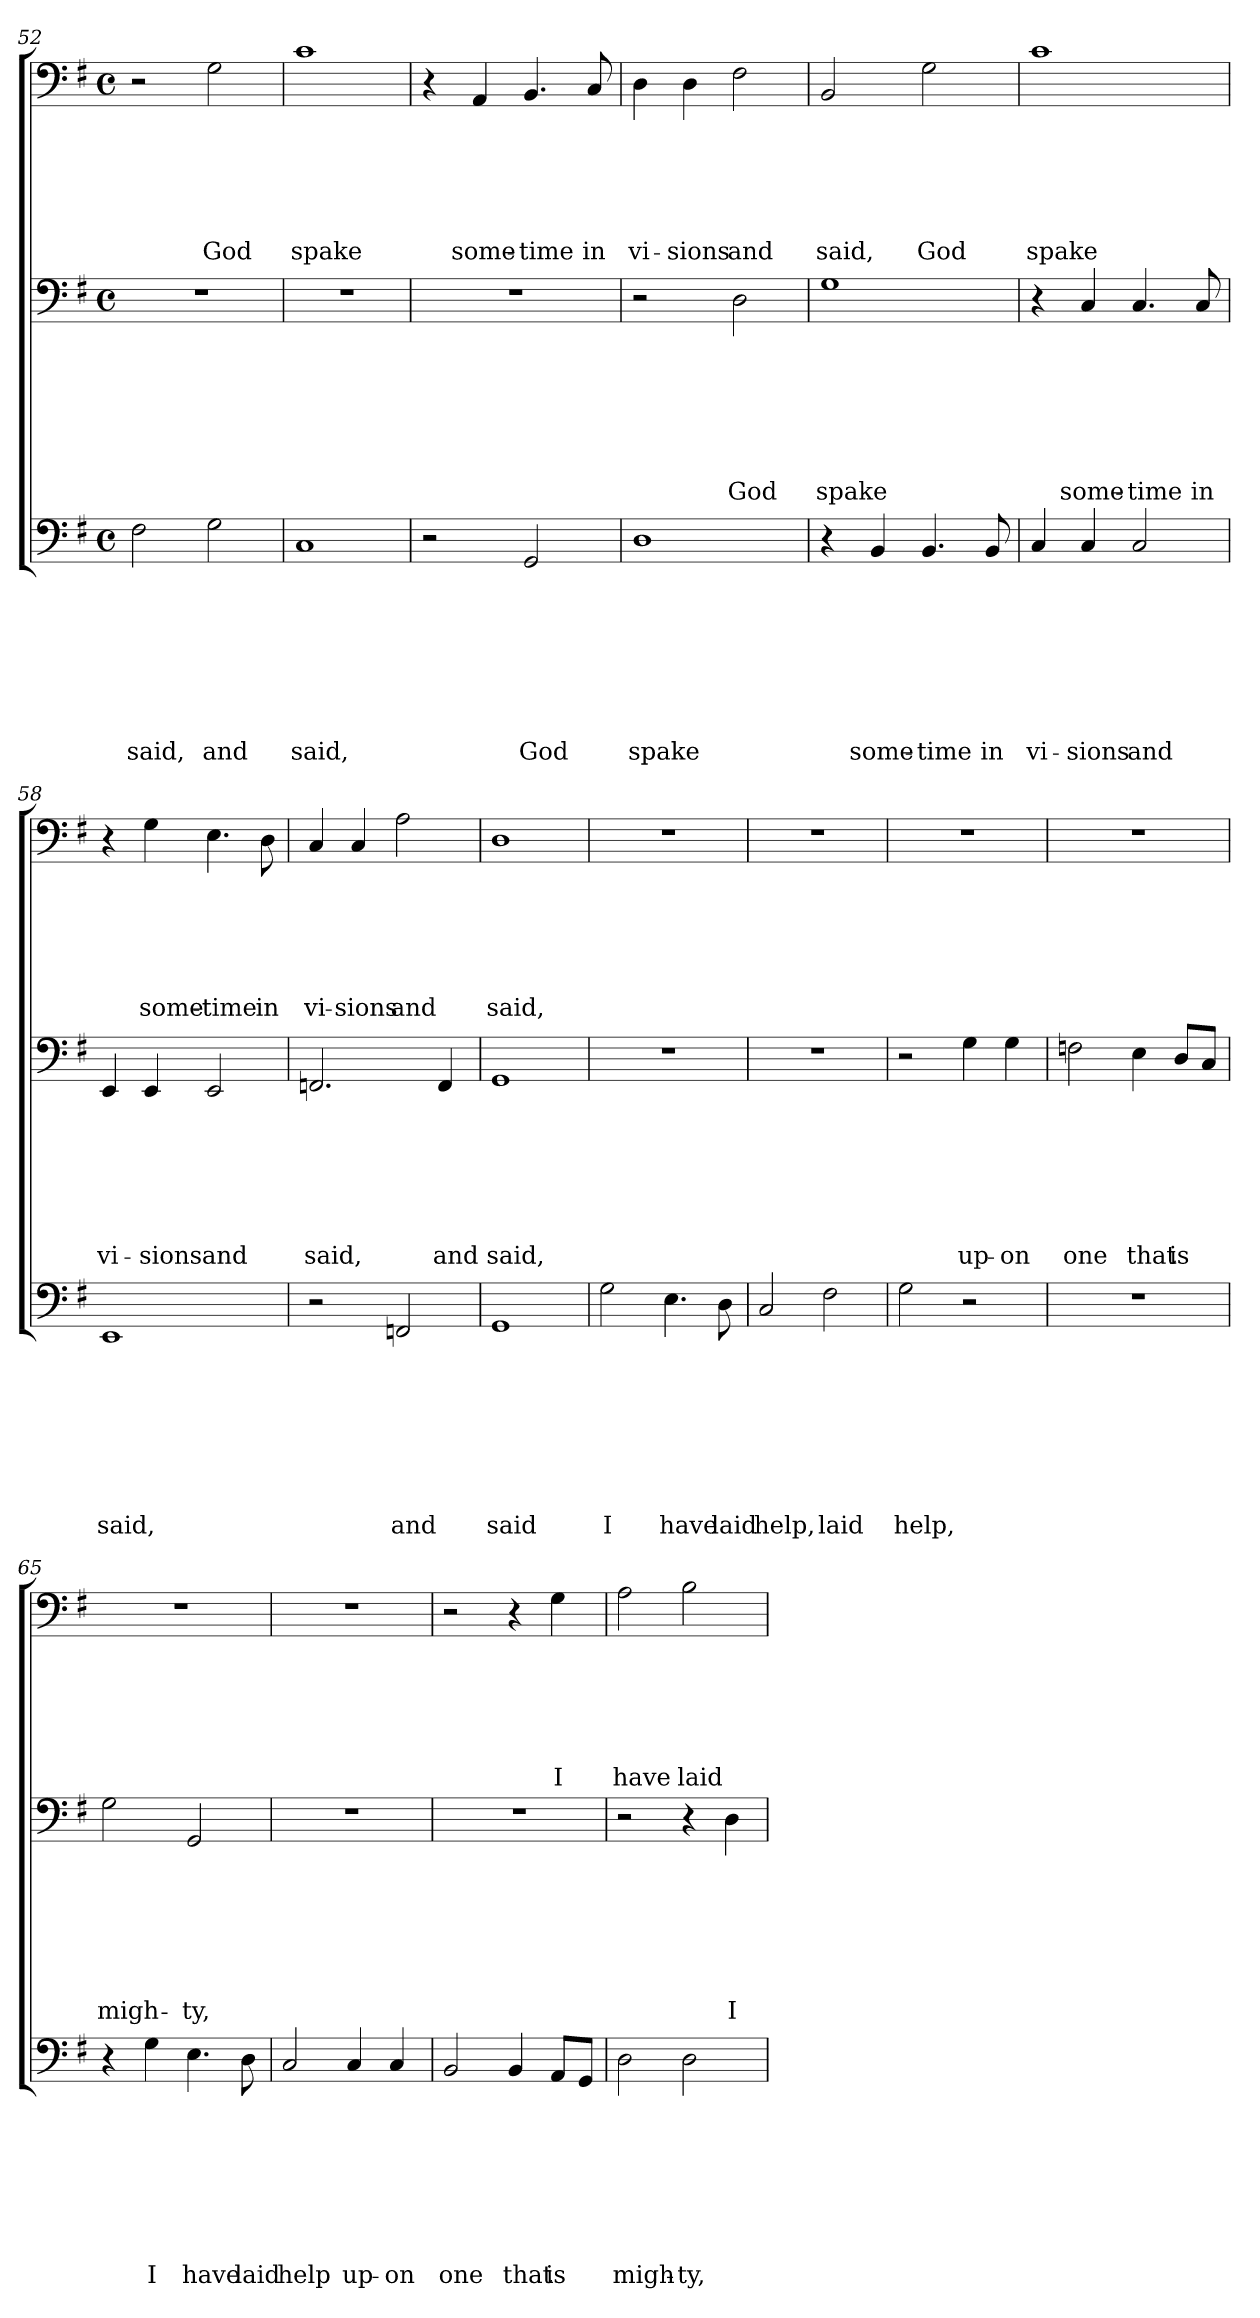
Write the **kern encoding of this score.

**kern	**text	**text	**text	**text	**text	**text	**text	**text	**kern	**text	**text	**text	**text	**text	**text	**text	**kern	**text	**text	**text	**text	**text	**text
*part3	*part3	*part3	*part3	*part3	*part3	*part3	*part3	*part3	*part2	*part2	*part2	*part2	*part2	*part2	*part2	*part2	*part1	*part1	*part1	*part1	*part1	*part1	*part1
*staff3	*staff3	*staff3	*staff3	*staff3	*staff3	*staff3	*staff3	*staff3	*staff2	*staff2	*staff2	*staff2	*staff2	*staff2	*staff2	*staff2	*staff1	*staff1	*staff1	*staff1	*staff1	*staff1	*staff1
*clefF4	*	*	*	*	*	*	*	*	*clefF4	*	*	*	*	*	*	*	*clefF4	*	*	*	*	*	*
*k[f#]	*	*	*	*	*	*	*	*	*k[f#]	*	*	*	*	*	*	*	*k[f#]	*	*	*	*	*	*
*G:	*	*	*	*	*	*	*	*	*G:	*	*	*	*	*	*	*	*G:	*	*	*	*	*	*
*M4/4	*	*	*	*	*	*	*	*	*M4/4	*	*	*	*	*	*	*	*M4/4	*	*	*	*	*	*
*met(c)	*	*	*	*	*	*	*	*	*met(c)	*	*	*	*	*	*	*	*met(c)	*	*	*	*	*	*
=52	=52	=52	=52	=52	=52	=52	=52	=52	=52	=52	=52	=52	=52	=52	=52	=52	=52	=52	=52	=52	=52	=52	=52
!	!	!	!	!	!	!	!	!LO:LY:b	!	!	!	!	!	!	!	!	!	!	!	!	!	!	!
2F#\	.	.	.	.	.	.	.	said,	1r	.	.	.	.	.	.	.	2r	.	.	.	.	.	.
!	!	!	!	!	!	!	!	!LO:LY:b	!	!	!	!	!	!	!	!	!	!	!	!	!	!	!LO:LY:b
2G\	.	.	.	.	.	.	.	and	.	.	.	.	.	.	.	.	2G\	.	.	.	.	.	God
=53	=53	=53	=53	=53	=53	=53	=53	=53	=53	=53	=53	=53	=53	=53	=53	=53	=53	=53	=53	=53	=53	=53	=53
!	!	!	!	!	!	!	!	!LO:LY:b	!	!	!	!	!	!	!	!	!	!	!	!	!	!	!LO:LY:b
1C	.	.	.	.	.	.	.	said,	1r	.	.	.	.	.	.	.	1c	.	.	.	.	.	spake
=54	=54	=54	=54	=54	=54	=54	=54	=54	=54	=54	=54	=54	=54	=54	=54	=54	=54	=54	=54	=54	=54	=54	=54
2r	.	.	.	.	.	.	.	.	1r	.	.	.	.	.	.	.	4r	.	.	.	.	.	.
!	!	!	!	!	!	!	!	!	!	!	!	!	!	!	!	!	!	!	!	!	!	!	!LO:LY:b
.	.	.	.	.	.	.	.	.	.	.	.	.	.	.	.	.	4AA/	.	.	.	.	.	some-
!	!	!	!	!	!	!	!	!LO:LY:b	!	!	!	!	!	!	!	!	!	!	!	!	!	!	!LO:LY:b
2GG/	.	.	.	.	.	.	.	God	.	.	.	.	.	.	.	.	4.BB/	.	.	.	.	.	-time
!	!	!	!	!	!	!	!	!	!	!	!	!	!	!	!	!	!	!	!	!	!	!	!LO:LY:b
.	.	.	.	.	.	.	.	.	.	.	.	.	.	.	.	.	8C/	.	.	.	.	.	in
=55	=55	=55	=55	=55	=55	=55	=55	=55	=55	=55	=55	=55	=55	=55	=55	=55	=55	=55	=55	=55	=55	=55	=55
!	!	!	!	!	!	!	!	!LO:LY:b	!	!	!	!	!	!	!	!	!	!	!	!	!	!	!LO:LY:b
1D	.	.	.	.	.	.	.	spake	2r	.	.	.	.	.	.	.	4D\	.	.	.	.	.	vi-
!	!	!	!	!	!	!	!	!	!	!	!	!	!	!	!	!	!	!	!	!	!	!	!LO:LY:b
.	.	.	.	.	.	.	.	.	.	.	.	.	.	.	.	.	4D\	.	.	.	.	.	-sions
!	!	!	!	!	!	!	!	!	!	!	!	!	!	!	!	!LO:LY:b	!	!	!	!	!	!	!LO:LY:b
.	.	.	.	.	.	.	.	.	2D\	.	.	.	.	.	.	God	2F#\	.	.	.	.	.	and
!!LO:LB:g=z
=56	=56	=56	=56	=56	=56	=56	=56	=56	=56	=56	=56	=56	=56	=56	=56	=56	=56	=56	=56	=56	=56	=56	=56
!	!	!	!	!	!	!	!	!	!	!	!	!	!	!	!	!LO:LY:b	!	!	!	!	!	!	!LO:LY:b
4r	.	.	.	.	.	.	.	.	1G	.	.	.	.	.	.	spake	2BB/	.	.	.	.	.	said,
!	!	!	!	!	!	!	!	!LO:LY:b	!	!	!	!	!	!	!	!	!	!	!	!	!	!	!
4BB/	.	.	.	.	.	.	.	some-	.	.	.	.	.	.	.	.	.	.	.	.	.	.	.
!	!	!	!	!	!	!	!	!LO:LY:b	!	!	!	!	!	!	!	!	!	!	!	!	!	!	!LO:LY:b
4.BB/	.	.	.	.	.	.	.	-time	.	.	.	.	.	.	.	.	2G\	.	.	.	.	.	God
!	!	!	!	!	!	!	!	!LO:LY:b	!	!	!	!	!	!	!	!	!	!	!	!	!	!	!
8BB/	.	.	.	.	.	.	.	in	.	.	.	.	.	.	.	.	.	.	.	.	.	.	.
=57	=57	=57	=57	=57	=57	=57	=57	=57	=57	=57	=57	=57	=57	=57	=57	=57	=57	=57	=57	=57	=57	=57	=57
!	!	!	!	!	!	!	!	!LO:LY:b	!	!	!	!	!	!	!	!	!	!	!	!	!	!	!LO:LY:b
4C/	.	.	.	.	.	.	.	vi-	4r	.	.	.	.	.	.	.	1c	.	.	.	.	.	spake
!	!	!	!	!	!	!	!	!LO:LY:b	!	!	!	!	!	!	!	!LO:LY:b	!	!	!	!	!	!	!
4C/	.	.	.	.	.	.	.	-sions	4C/	.	.	.	.	.	.	some-	.	.	.	.	.	.	.
!	!	!	!	!	!	!	!	!LO:LY:b	!	!	!	!	!	!	!	!LO:LY:b	!	!	!	!	!	!	!
2C/	.	.	.	.	.	.	.	and	4.C/	.	.	.	.	.	.	-time	.	.	.	.	.	.	.
!	!	!	!	!	!	!	!	!	!	!	!	!	!	!	!	!LO:LY:b	!	!	!	!	!	!	!
.	.	.	.	.	.	.	.	.	8C/	.	.	.	.	.	.	in	.	.	.	.	.	.	.
=58	=58	=58	=58	=58	=58	=58	=58	=58	=58	=58	=58	=58	=58	=58	=58	=58	=58	=58	=58	=58	=58	=58	=58
!	!	!	!	!	!	!	!	!LO:LY:b	!	!	!	!	!	!	!	!LO:LY:b	!	!	!	!	!	!	!
1EE	.	.	.	.	.	.	.	said,	4EE/	.	.	.	.	.	.	vi-	4r	.	.	.	.	.	.
!	!	!	!	!	!	!	!	!	!	!	!	!	!	!	!	!LO:LY:b	!	!	!	!	!	!	!LO:LY:b
.	.	.	.	.	.	.	.	.	4EE/	.	.	.	.	.	.	-sions	4G\	.	.	.	.	.	some-
!	!	!	!	!	!	!	!	!	!	!	!	!	!	!	!	!LO:LY:b	!	!	!	!	!	!	!LO:LY:b
.	.	.	.	.	.	.	.	.	2EE/	.	.	.	.	.	.	and	4.E\	.	.	.	.	.	-time
!	!	!	!	!	!	!	!	!	!	!	!	!	!	!	!	!	!	!	!	!	!	!	!LO:LY:b
.	.	.	.	.	.	.	.	.	.	.	.	.	.	.	.	.	8D\	.	.	.	.	.	in
=59	=59	=59	=59	=59	=59	=59	=59	=59	=59	=59	=59	=59	=59	=59	=59	=59	=59	=59	=59	=59	=59	=59	=59
!	!	!	!	!	!	!	!	!	!	!	!	!	!	!	!	!LO:LY:b	!	!	!	!	!	!	!LO:LY:b
2r	.	.	.	.	.	.	.	.	2.FFn/	.	.	.	.	.	.	said,	4C/	.	.	.	.	.	vi-
!	!	!	!	!	!	!	!	!	!	!	!	!	!	!	!	!	!	!	!	!	!	!	!LO:LY:b
.	.	.	.	.	.	.	.	.	.	.	.	.	.	.	.	.	4C/	.	.	.	.	.	-sions
!	!	!	!	!	!	!	!	!LO:LY:b	!	!	!	!	!	!	!	!	!	!	!	!	!	!	!LO:LY:b
2FFn/	.	.	.	.	.	.	.	and	.	.	.	.	.	.	.	.	2A\	.	.	.	.	.	and
!	!	!	!	!	!	!	!	!	!	!	!	!	!	!	!	!LO:LY:b	!	!	!	!	!	!	!
.	.	.	.	.	.	.	.	.	4FF/	.	.	.	.	.	.	and	.	.	.	.	.	.	.
=60	=60	=60	=60	=60	=60	=60	=60	=60	=60	=60	=60	=60	=60	=60	=60	=60	=60	=60	=60	=60	=60	=60	=60
!	!	!	!	!	!	!	!	!LO:LY:b	!	!	!	!	!	!	!	!LO:LY:b	!	!	!	!	!	!	!LO:LY:b
1GG	.	.	.	.	.	.	.	said	1GG	.	.	.	.	.	.	said,	1D	.	.	.	.	.	said,
=61	=61	=61	=61	=61	=61	=61	=61	=61	=61	=61	=61	=61	=61	=61	=61	=61	=61	=61	=61	=61	=61	=61	=61
!	!	!	!	!	!	!	!	!LO:LY:b	!	!	!	!	!	!	!	!	!	!	!	!	!	!	!
2G\	.	.	.	.	.	.	.	I	1r	.	.	.	.	.	.	.	1r	.	.	.	.	.	.
!	!	!	!	!	!	!	!	!LO:LY:b	!	!	!	!	!	!	!	!	!	!	!	!	!	!	!
4.E\	.	.	.	.	.	.	.	have	.	.	.	.	.	.	.	.	.	.	.	.	.	.	.
!	!	!	!	!	!	!	!	!LO:LY:b	!	!	!	!	!	!	!	!	!	!	!	!	!	!	!
8D\	.	.	.	.	.	.	.	laid	.	.	.	.	.	.	.	.	.	.	.	.	.	.	.
=62	=62	=62	=62	=62	=62	=62	=62	=62	=62	=62	=62	=62	=62	=62	=62	=62	=62	=62	=62	=62	=62	=62	=62
!	!	!	!	!	!	!	!	!LO:LY:b	!	!	!	!	!	!	!	!	!	!	!	!	!	!	!
2C/	.	.	.	.	.	.	.	help,	1r	.	.	.	.	.	.	.	1r	.	.	.	.	.	.
!	!	!	!	!	!	!	!	!LO:LY:b	!	!	!	!	!	!	!	!	!	!	!	!	!	!	!
2F#\	.	.	.	.	.	.	.	laid	.	.	.	.	.	.	.	.	.	.	.	.	.	.	.
!!LO:LB:g=z
=63	=63	=63	=63	=63	=63	=63	=63	=63	=63	=63	=63	=63	=63	=63	=63	=63	=63	=63	=63	=63	=63	=63	=63
!	!	!	!	!	!	!	!	!LO:LY:b	!	!	!	!	!	!	!	!	!	!	!	!	!	!	!
2G\	.	.	.	.	.	.	.	help,	2r	.	.	.	.	.	.	.	1r	.	.	.	.	.	.
!	!	!	!	!	!	!	!	!	!	!	!	!	!	!	!	!LO:LY:b	!	!	!	!	!	!	!
2r	.	.	.	.	.	.	.	.	4G\	.	.	.	.	.	.	up-	.	.	.	.	.	.	.
!	!	!	!	!	!	!	!	!	!	!	!	!	!	!	!	!LO:LY:b	!	!	!	!	!	!	!
.	.	.	.	.	.	.	.	.	4G\	.	.	.	.	.	.	-on	.	.	.	.	.	.	.
=64	=64	=64	=64	=64	=64	=64	=64	=64	=64	=64	=64	=64	=64	=64	=64	=64	=64	=64	=64	=64	=64	=64	=64
!	!	!	!	!	!	!	!	!	!	!	!	!	!	!	!	!LO:LY:b	!	!	!	!	!	!	!
1r	.	.	.	.	.	.	.	.	2Fn\	.	.	.	.	.	.	one	1r	.	.	.	.	.	.
!	!	!	!	!	!	!	!	!	!	!	!	!	!	!	!	!LO:LY:b	!	!	!	!	!	!	!
.	.	.	.	.	.	.	.	.	4E\	.	.	.	.	.	.	that	.	.	.	.	.	.	.
!	!	!	!	!	!	!	!	!	!	!	!	!	!	!	!	!LO:LY:b	!	!	!	!	!	!	!
.	.	.	.	.	.	.	.	.	8D/L	.	.	.	.	.	.	is	.	.	.	.	.	.	.
.	.	.	.	.	.	.	.	.	8C/J	.	.	.	.	.	.	.	.	.	.	.	.	.	.
=65	=65	=65	=65	=65	=65	=65	=65	=65	=65	=65	=65	=65	=65	=65	=65	=65	=65	=65	=65	=65	=65	=65	=65
!	!	!	!	!	!	!	!	!	!	!	!	!	!	!	!	!LO:LY:b	!	!	!	!	!	!	!
4r	.	.	.	.	.	.	.	.	2G\	.	.	.	.	.	.	migh-	1r	.	.	.	.	.	.
!	!	!	!	!	!	!	!	!LO:LY:b	!	!	!	!	!	!	!	!	!	!	!	!	!	!	!
4G\	.	.	.	.	.	.	.	I	.	.	.	.	.	.	.	.	.	.	.	.	.	.	.
!	!	!	!	!	!	!	!	!LO:LY:b	!	!	!	!	!	!	!	!LO:LY:b	!	!	!	!	!	!	!
4.E\	.	.	.	.	.	.	.	have	2GG/	.	.	.	.	.	.	-ty,	.	.	.	.	.	.	.
!	!	!	!	!	!	!	!	!LO:LY:b	!	!	!	!	!	!	!	!	!	!	!	!	!	!	!
8D\	.	.	.	.	.	.	.	laid	.	.	.	.	.	.	.	.	.	.	.	.	.	.	.
=66	=66	=66	=66	=66	=66	=66	=66	=66	=66	=66	=66	=66	=66	=66	=66	=66	=66	=66	=66	=66	=66	=66	=66
!	!	!	!	!	!	!	!	!LO:LY:b	!	!	!	!	!	!	!	!	!	!	!	!	!	!	!
2C/	.	.	.	.	.	.	.	help	1r	.	.	.	.	.	.	.	1r	.	.	.	.	.	.
!	!	!	!	!	!	!	!	!LO:LY:b	!	!	!	!	!	!	!	!	!	!	!	!	!	!	!
4C/	.	.	.	.	.	.	.	up-	.	.	.	.	.	.	.	.	.	.	.	.	.	.	.
!	!	!	!	!	!	!	!	!LO:LY:b	!	!	!	!	!	!	!	!	!	!	!	!	!	!	!
4C/	.	.	.	.	.	.	.	-on	.	.	.	.	.	.	.	.	.	.	.	.	.	.	.
=67	=67	=67	=67	=67	=67	=67	=67	=67	=67	=67	=67	=67	=67	=67	=67	=67	=67	=67	=67	=67	=67	=67	=67
!	!	!	!	!	!	!	!	!LO:LY:b	!	!	!	!	!	!	!	!	!	!	!	!	!	!	!
2BB/	.	.	.	.	.	.	.	one	1r	.	.	.	.	.	.	.	2r	.	.	.	.	.	.
!	!	!	!	!	!	!	!	!LO:LY:b	!	!	!	!	!	!	!	!	!	!	!	!	!	!	!
4BB/	.	.	.	.	.	.	.	that	.	.	.	.	.	.	.	.	4r	.	.	.	.	.	.
!	!	!	!	!	!	!	!	!LO:LY:b	!	!	!	!	!	!	!	!	!	!	!	!	!	!	!LO:LY:b
8AA/L	.	.	.	.	.	.	.	is	.	.	.	.	.	.	.	.	4G\	.	.	.	.	.	I
8GG/J	.	.	.	.	.	.	.	.	.	.	.	.	.	.	.	.	.	.	.	.	.	.	.
=68	=68	=68	=68	=68	=68	=68	=68	=68	=68	=68	=68	=68	=68	=68	=68	=68	=68	=68	=68	=68	=68	=68	=68
!	!	!	!	!	!	!	!	!LO:LY:b	!	!	!	!	!	!	!	!	!	!	!	!	!	!	!LO:LY:b
2D\	.	.	.	.	.	.	.	migh-	2r	.	.	.	.	.	.	.	2A\	.	.	.	.	.	have
!	!	!	!	!	!	!	!	!LO:LY:b	!	!	!	!	!	!	!	!	!	!	!	!	!	!	!LO:LY:b
2D\	.	.	.	.	.	.	.	-ty,	4r	.	.	.	.	.	.	.	2B\	.	.	.	.	.	laid
!	!	!	!	!	!	!	!	!	!	!	!	!	!	!	!	!LO:LY:b	!	!	!	!	!	!	!
.	.	.	.	.	.	.	.	.	4D\	.	.	.	.	.	.	I	.	.	.	.	.	.	.
=	=	=	=	=	=	=	=	=	=	=	=	=	=	=	=	=	=	=	=	=	=	=	=
*-	*-	*-	*-	*-	*-	*-	*-	*-	*-	*-	*-	*-	*-	*-	*-	*-	*-	*-	*-	*-	*-	*-	*-
